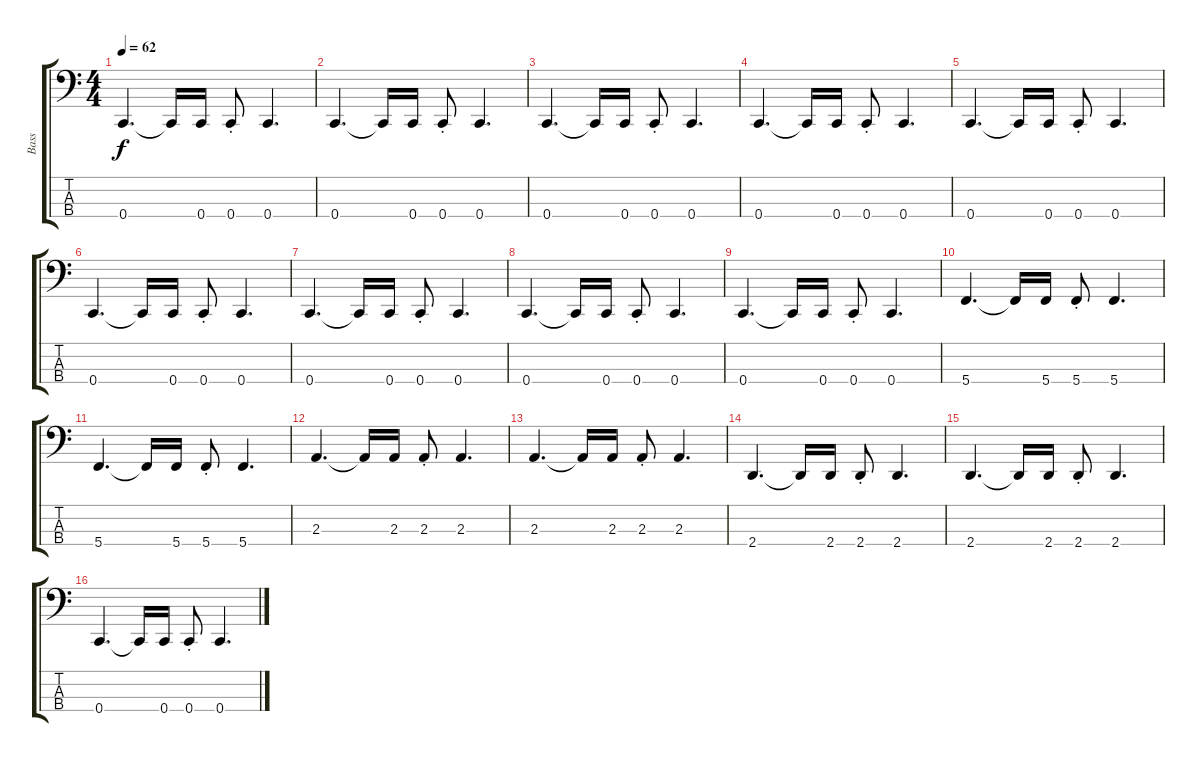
\track ("Bass" "Bass") {instrument electricbassfinger}
\staff {score tabs}
\tuning (G2 C2 G1 C1) {hide}
\ts (4 4)
\tempo 62
\clef f4
\ks c
0.4.4{d dy f} 0.4{t}.16 0.4.16 0.4{st}.8 0.4.4{d} |
0.4.4{d} 0.4{t}.16 0.4.16 0.4{st}.8 0.4.4{d} |
0.4.4{d} 0.4{t}.16 0.4.16 0.4{st}.8 0.4.4{d} |
0.4.4{d} 0.4{t}.16 0.4.16 0.4{st}.8 0.4.4{d} |
0.4.4{d} 0.4{t}.16 0.4.16 0.4{st}.8 0.4.4{d} |
0.4.4{d} 0.4{t}.16 0.4.16 0.4{st}.8 0.4.4{d} |
0.4.4{d} 0.4{t}.16 0.4.16 0.4{st}.8 0.4.4{d} |
0.4.4{d} 0.4{t}.16 0.4.16 0.4{st}.8 0.4.4{d} |
0.4.4{d} 0.4{t}.16 0.4.16 0.4{st}.8 0.4.4{d} |
5.4.4{d} 5.4{t}.16 5.4.16 5.4{st}.8 5.4.4{d} |
5.4.4{d} 5.4{t}.16 5.4.16 5.4{st}.8 5.4.4{d} |
2.3.4{d} 2.3{t}.16 2.3.16 2.3{st}.8 2.3.4{d} |
2.3.4{d} 2.3{t}.16 2.3.16 2.3{st}.8 2.3.4{d} |
2.4.4{d} 2.4{t}.16 2.4.16 2.4{st}.8 2.4.4{d} |
2.4.4{d} 2.4{t}.16 2.4.16 2.4{st}.8 2.4.4{d} |
0.4.4{d} 0.4{t}.16 0.4.16 0.4{st}.8 0.4.4{d}
